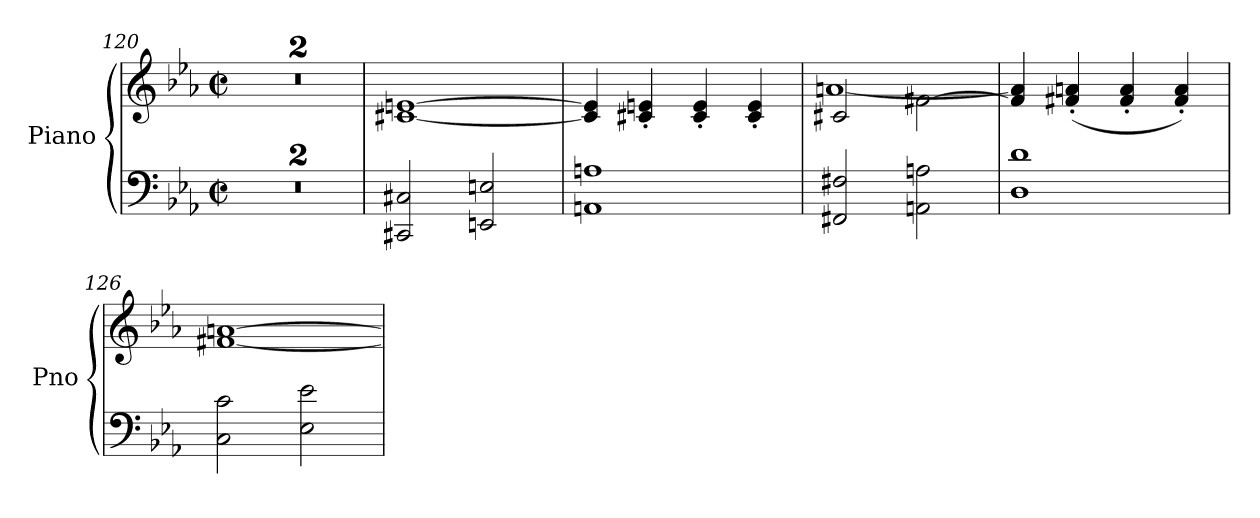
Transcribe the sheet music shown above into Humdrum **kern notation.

**kern	**kern
*part1	*part1
*staff2	*staff1
*I"Piano	*
*I'Pno	*
*clefF4	*clefG2
*k[b-e-a-]	*k[b-e-a-]
*M2/2	*M2/2
*met(c|)	*met(c|)
=120	=120
1r	1r
=121	=121
1r	1r
!!LO:LB:g=z
=122	=122
2CC#X/ 2C#X/	[1c#X [1en
2EEn/ 2En/	.
=123	=123
1AAn 1An	4c#/] 4e/]
.	4c#X/' 4en/'
.	4c#/' 4e/'
.	4c#/' 4e/'
=124	=124
*	*^
2FF#X/ 2F#X/	2c#X/	[1an
2AAn\ 2An\	[2f#X\	.
*	*v	*v
=125	=125
1D 1d	4f#/] 4a/]
.	(<4f#X/' 4an/'
.	4f#/' 4a/'
.	4f#/' 4a/')
=126	=126
2C\ 2c\	[1f#X [1an
2E-\ 2e-\	.
=	=
*-	*-
